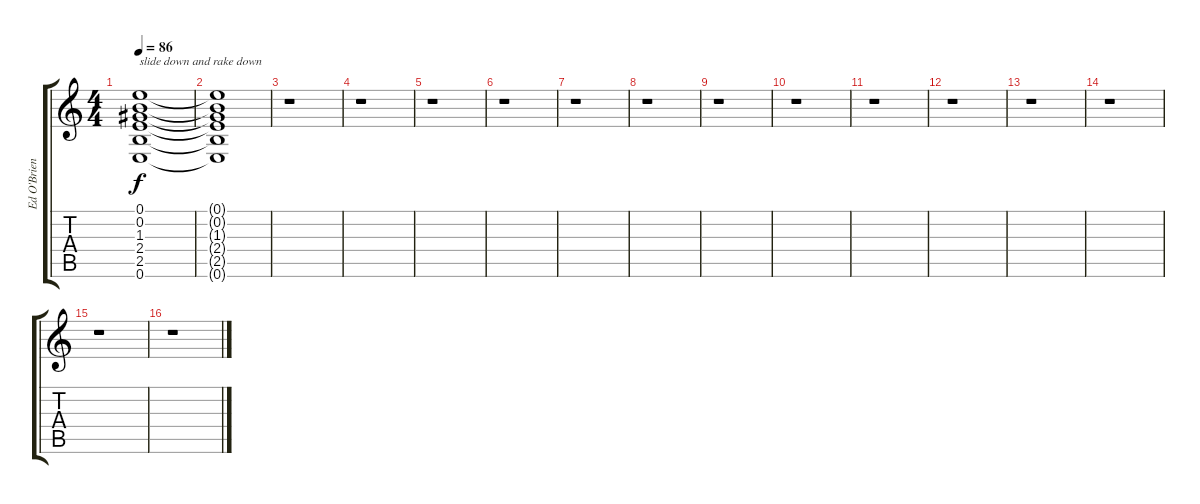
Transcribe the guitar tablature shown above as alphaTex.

\track ("Ed O'Brien" "Ed O'Brien") {instrument overdrivenguitar}
\staff {score tabs}
\tuning (E4 B3 G3 D3 A2 E2) {hide}
\ts (4 4)
\tempo 86
\clef g2
\ks c
(0.1 0.2 1.3 2.4 2.5 0.6).1{txt "slide down and rake down" dy f} |
(0.1{t} 0.2{t} 1.3{t} 2.4{t} 2.5{t} 0.6{t}).1 |
r.1 |
r.1 |
r.1 |
r.1 |
r.1 |
r.1 |
r.1 |
r.1 |
r.1 |
r.1 |
r.1 |
r.1 |
r.1 |
r.1
